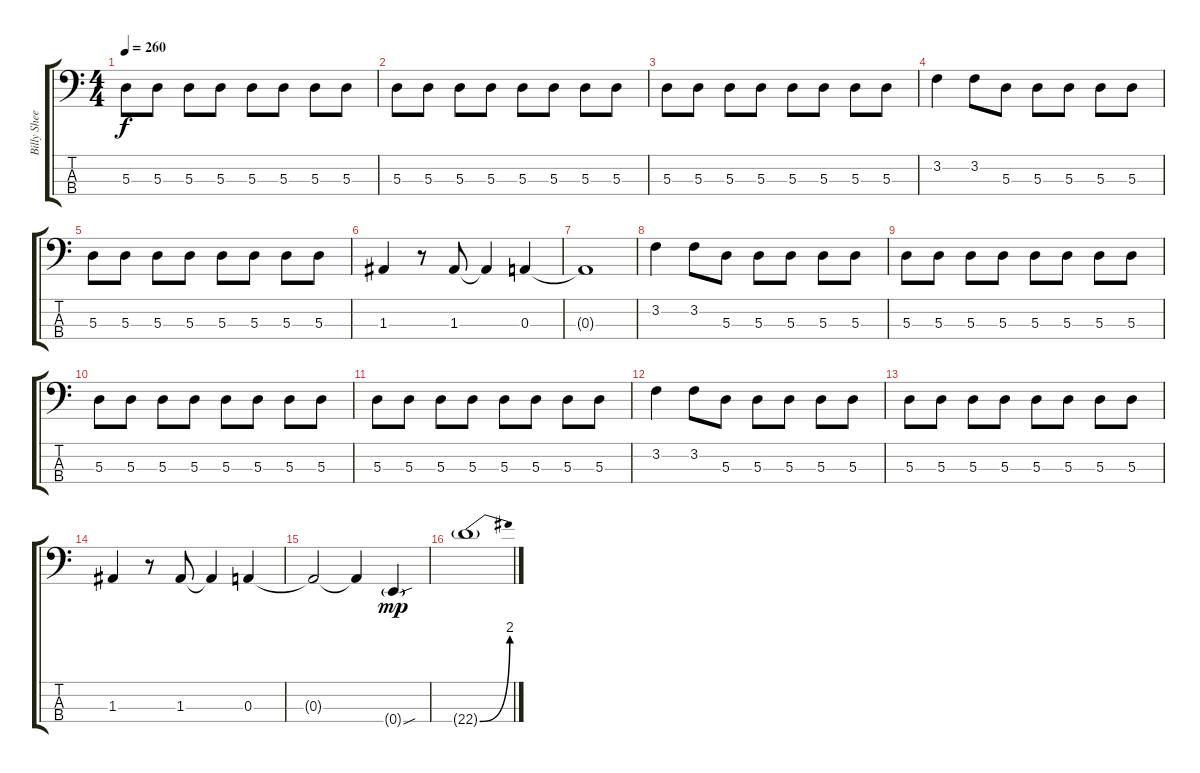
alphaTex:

\track ("Billy Sheehan" "Billy Shee") {instrument electricbassfinger}
\staff {score tabs}
\tuning (G2 D2 A1 E1) {hide}
\ts (4 4)
\tempo 260
\clef f4
\ks c
5.3.8{dy f} 5.3.8 5.3.8 5.3.8 5.3.8 5.3.8 5.3.8 5.3.8 |
5.3.8 5.3.8 5.3.8 5.3.8 5.3.8 5.3.8 5.3.8 5.3.8 |
5.3.8 5.3.8 5.3.8 5.3.8 5.3.8 5.3.8 5.3.8 5.3.8 |
3.2.4 3.2.8 5.3.8 5.3.8 5.3.8 5.3.8 5.3.8 |
5.3.8 5.3.8 5.3.8 5.3.8 5.3.8 5.3.8 5.3.8 5.3.8 |
1.3.4 r.8 1.3.8 1.3{t}.4 0.3.4 |
0.3{t}.1 |
3.2.4 3.2.8 5.3.8 5.3.8 5.3.8 5.3.8 5.3.8 |
5.3.8 5.3.8 5.3.8 5.3.8 5.3.8 5.3.8 5.3.8 5.3.8 |
5.3.8 5.3.8 5.3.8 5.3.8 5.3.8 5.3.8 5.3.8 5.3.8 |
5.3.8 5.3.8 5.3.8 5.3.8 5.3.8 5.3.8 5.3.8 5.3.8 |
3.2.4 3.2.8 5.3.8 5.3.8 5.3.8 5.3.8 5.3.8 |
5.3.8 5.3.8 5.3.8 5.3.8 5.3.8 5.3.8 5.3.8 5.3.8 |
1.3.4 r.8 1.3.8 1.3{t}.4 0.3.4 |
0.3{t}.2 0.3{t}.4 0.4{sou g}.4{dy mp} |
22.4{be (bend 0 0 60 8) g}.1
